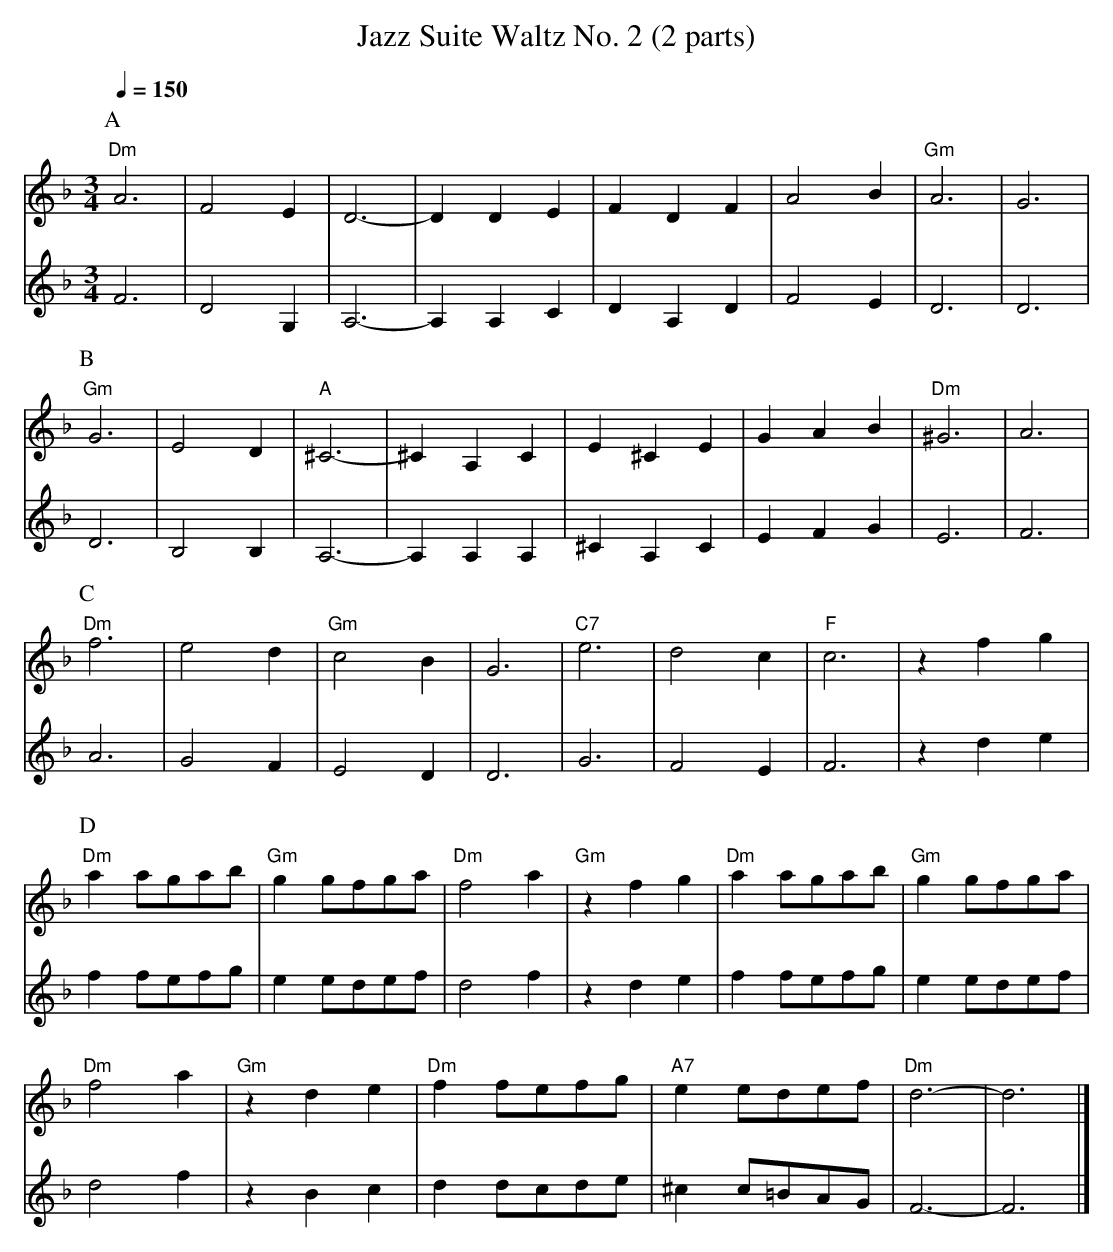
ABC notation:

X:1
T:Jazz Suite Waltz No. 2 (2 parts)
L:1/4
M:3/4
Q:1/4=150
K:Dm
P:A
V:1
"Dm"A3 | F2E | D3- | DDE | FDF | A2B | "Gm"A3 | G3 |
V:2
F3 | D2G, | A,3- | A,A,C | DA,D | F2E | D3 | D3 |
P:B
V:1
"Gm"G3 | E2D | "A"^C3- | ^CA,C | E^CE | GAB | "Dm"^G3 | A3 |
V:2
D3 | B,2B, | A,3- | A,A,A, | ^CA,C | EFG | E3 | F3 |
P:C
V:1
"Dm"f3 | e2d | "Gm"c2B | G3 | "C7"e3 | d2c | "F"c3 | z [I:MIDI=program 21] [I:MIDI=chordprog 21] [I:MIDI=bassprog 70] fg |
V:2
A3 | G2F | E2D | D3 | G3 | F2E | F3 | z [I:MIDI=program 21] de |
P:D
V:1
"Dm"aa/g/a/b/ | "Gm"gg/f/g/a/ | "Dm"f2a | "Gm"zfg | "Dm"aa/g/a/b/ | "Gm"gg/f/g/a/ |
V:2
ff/e/f/g/ | ee/d/e/f/ | d2f | zde | ff/e/f/g/ | ee/d/e/f/ |
V:1
"Dm"f2a | "Gm"zde | "Dm"ff/e/f/g/ | "A7"ee/d/e/f/ | "Dm"d3- | d3 |]
V:2
d2f | zBc | dd/c/d/e/ | ^cc/=B/A/G/ | F3- | F3 |]
